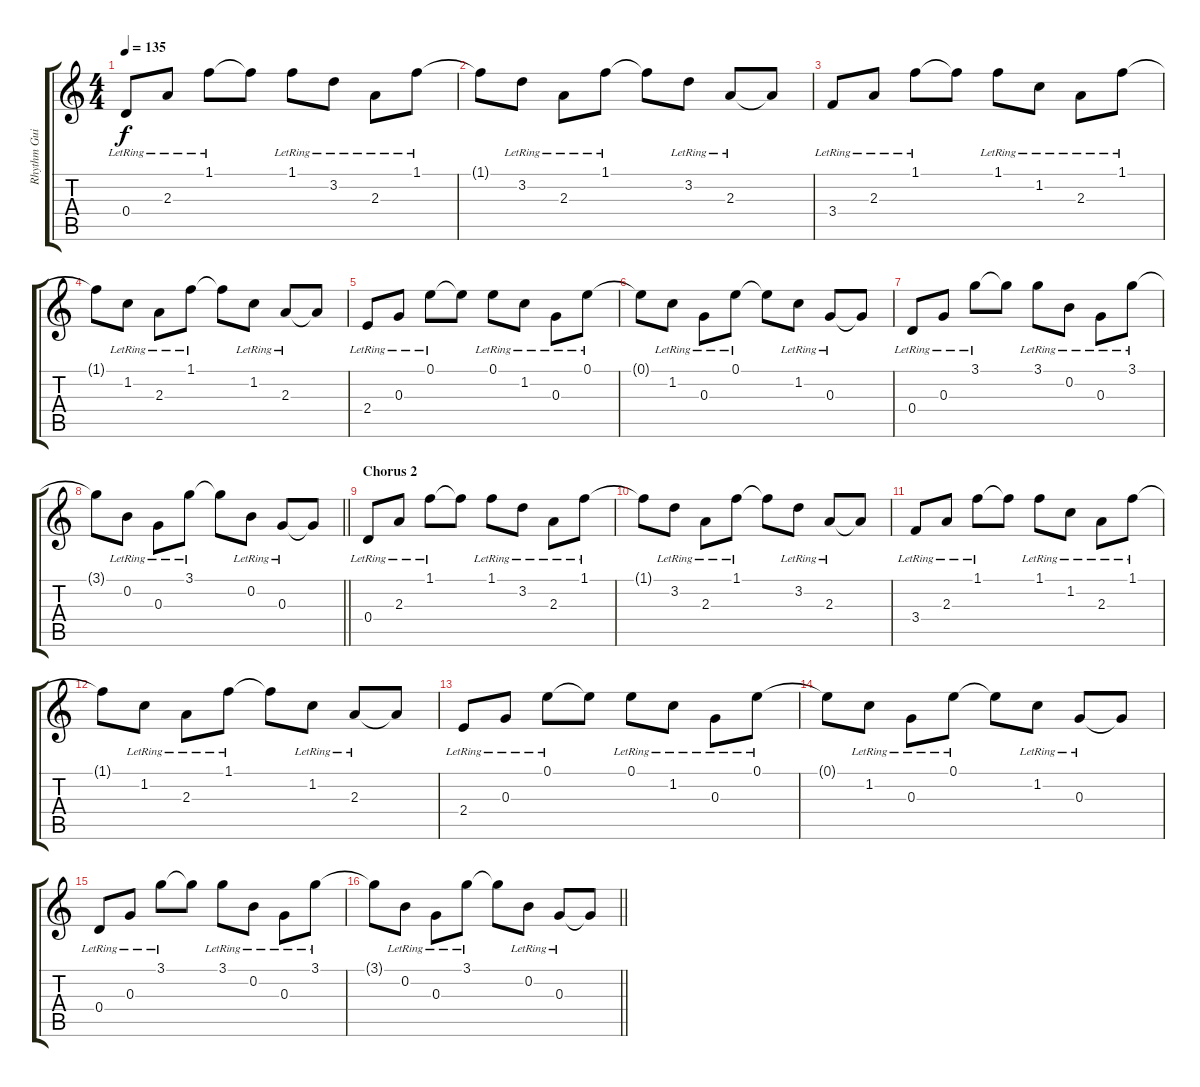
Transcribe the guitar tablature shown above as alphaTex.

\track ("Rhythm Guitar" "Rhythm Gui") {instrument electricguitarclean}
\staff {score tabs}
\tuning (E4 B3 G3 D3 A2 E2) {hide}
\ts (4 4)
\tempo 135
\clef g2
\ks c
0.4{lr}.8{dy f} 2.3{lr}.8 1.1{lr}.8 1.1{t}.8 1.1{lr}.8 3.2{lr}.8 2.3{lr}.8 1.1{lr}.8 |
1.1{t}.8 3.2{lr}.8 2.3{lr}.8 1.1{lr}.8 1.1{t}.8 3.2{lr}.8 2.3{lr}.8 2.3{t}.8 |
3.4{lr}.8 2.3{lr}.8 1.1{lr}.8 1.1{t}.8 1.1{lr}.8 1.2{lr}.8 2.3{lr}.8 1.1{lr}.8 |
1.1{t}.8 1.2{lr}.8 2.3{lr}.8 1.1{lr}.8 1.1{t}.8 1.2{lr}.8 2.3{lr}.8 2.3{t}.8 |
2.4{lr}.8 0.3{lr}.8 0.1{lr}.8 0.1{t}.8 0.1{lr}.8 1.2{lr}.8 0.3{lr}.8 0.1{lr}.8 |
0.1{t}.8 1.2{lr}.8 0.3{lr}.8 0.1{lr}.8 0.1{t}.8 1.2{lr}.8 0.3{lr}.8 0.3{t}.8 |
0.4{lr}.8 0.3{lr}.8 3.1{lr}.8 3.1{t}.8 3.1{lr}.8 0.2{lr}.8 0.3{lr}.8 3.1{lr}.8 |
\barLineRight lightlight
3.1{t}.8 0.2{lr}.8 0.3{lr}.8 3.1{lr}.8 3.1{t}.8 0.2{lr}.8 0.3{lr}.8 0.3{t}.8 |
\section ("" "Chorus 2")
0.4{lr}.8 2.3{lr}.8 1.1{lr}.8 1.1{t}.8 1.1{lr}.8 3.2{lr}.8 2.3{lr}.8 1.1{lr}.8 |
1.1{t}.8 3.2{lr}.8 2.3{lr}.8 1.1{lr}.8 1.1{t}.8 3.2{lr}.8 2.3{lr}.8 2.3{t}.8 |
3.4{lr}.8 2.3{lr}.8 1.1{lr}.8 1.1{t}.8 1.1{lr}.8 1.2{lr}.8 2.3{lr}.8 1.1{lr}.8 |
1.1{t}.8 1.2{lr}.8 2.3{lr}.8 1.1{lr}.8 1.1{t}.8 1.2{lr}.8 2.3{lr}.8 2.3{t}.8 |
2.4{lr}.8 0.3{lr}.8 0.1{lr}.8 0.1{t}.8 0.1{lr}.8 1.2{lr}.8 0.3{lr}.8 0.1{lr}.8 |
0.1{t}.8 1.2{lr}.8 0.3{lr}.8 0.1{lr}.8 0.1{t}.8 1.2{lr}.8 0.3{lr}.8 0.3{t}.8 |
0.4{lr}.8 0.3{lr}.8 3.1{lr}.8 3.1{t}.8 3.1{lr}.8 0.2{lr}.8 0.3{lr}.8 3.1{lr}.8 |
\barLineRight lightlight
3.1{t}.8 0.2{lr}.8 0.3{lr}.8 3.1{lr}.8 3.1{t}.8 0.2{lr}.8 0.3{lr}.8 0.3{t}.8
